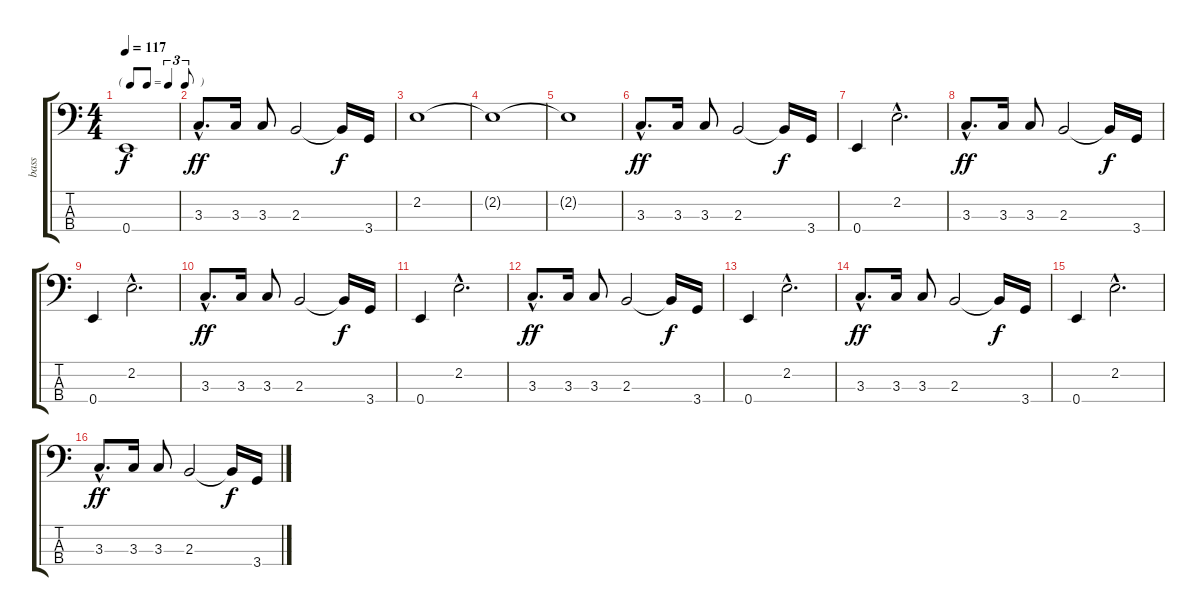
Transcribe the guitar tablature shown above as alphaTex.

\track ("bass" "bass") {instrument electricbassfinger}
\staff {score tabs}
\tuning (G2 D2 A1 E1) {hide}
\ts (4 4)
\tf triplet8th
\tempo 117
\clef f4
\ks c
0.4.1{dy f} |
3.3{hac}.8{d dy ff} 3.3.16 3.3.8 2.3.2 2.3{t}.16{dy f} 3.4.16 |
2.2.1 |
2.2{t}.1 |
2.2{t}.1 |
3.3{hac}.8{d dy ff} 3.3.16 3.3.8 2.3.2 2.3{t}.16{dy f} 3.4.16 |
0.4.4 2.2{hac}.2{d} |
3.3{hac}.8{d dy ff} 3.3.16 3.3.8 2.3.2 2.3{t}.16{dy f} 3.4.16 |
0.4.4 2.2{hac}.2{d} |
3.3{hac}.8{d dy ff} 3.3.16 3.3.8 2.3.2 2.3{t}.16{dy f} 3.4.16 |
0.4.4 2.2{hac}.2{d} |
3.3{hac}.8{d dy ff} 3.3.16 3.3.8 2.3.2 2.3{t}.16{dy f} 3.4.16 |
0.4.4 2.2{hac}.2{d} |
3.3{hac}.8{d dy ff} 3.3.16 3.3.8 2.3.2 2.3{t}.16{dy f} 3.4.16 |
0.4.4 2.2{hac}.2{d} |
3.3{hac}.8{d dy ff} 3.3.16 3.3.8 2.3.2 2.3{t}.16{dy f} 3.4.16
